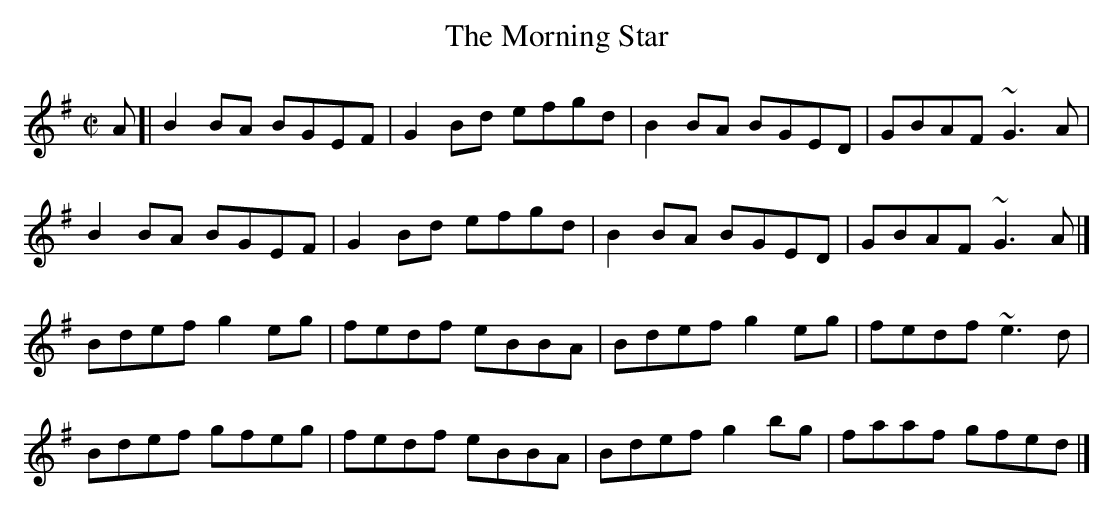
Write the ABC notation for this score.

X:1
T:Morning Star, The
M:C|
L:1/8
K:G
A[|B2BA BGEF|G2Bd efgd|B2BA BGED|GBAF ~G3A|!
B2BA BGEF|G2Bd efgd|B2BA BGED|GBAF ~G3A|]!
Bdef g2eg|fedf eBBA|Bdef g2eg|fedf ~e3d|!
Bdef gfeg|fedf eBBA|Bdef g2bg|faaf gfed|]!
